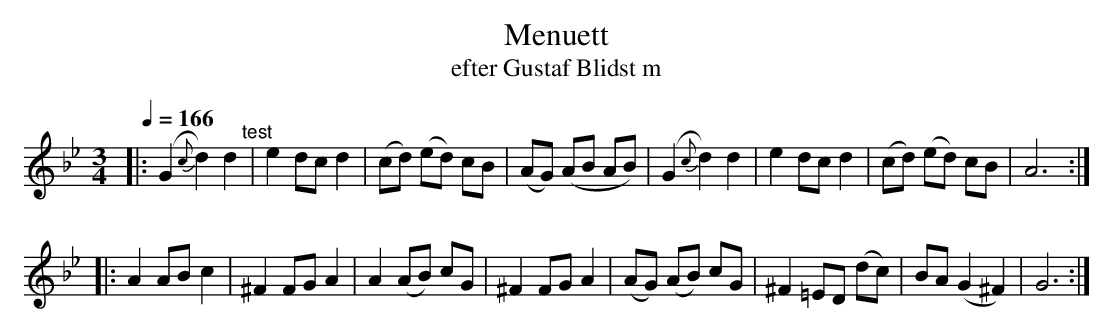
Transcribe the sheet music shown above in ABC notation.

X:1
T:Menuett
T:efter Gustaf Blidst m
M:3/4
K:Gm
L:1/8
Q:1/4 = 166
|:(G2 {c}d2) d2 "^test"| e2 dc d2| (cd) (ed) cB |(AG) (AB AB)| (G2 {c}d2) d2 | e2 dc d2| (cd) (ed) cB | A6 :|
|: A2 AB c2| ^F2 FG A2| A2 (AB) cG | ^F2 FG A2| (AG) (AB) cG | ^F2 =ED (dc) | BA (G2 ^F2) | G6 :|
